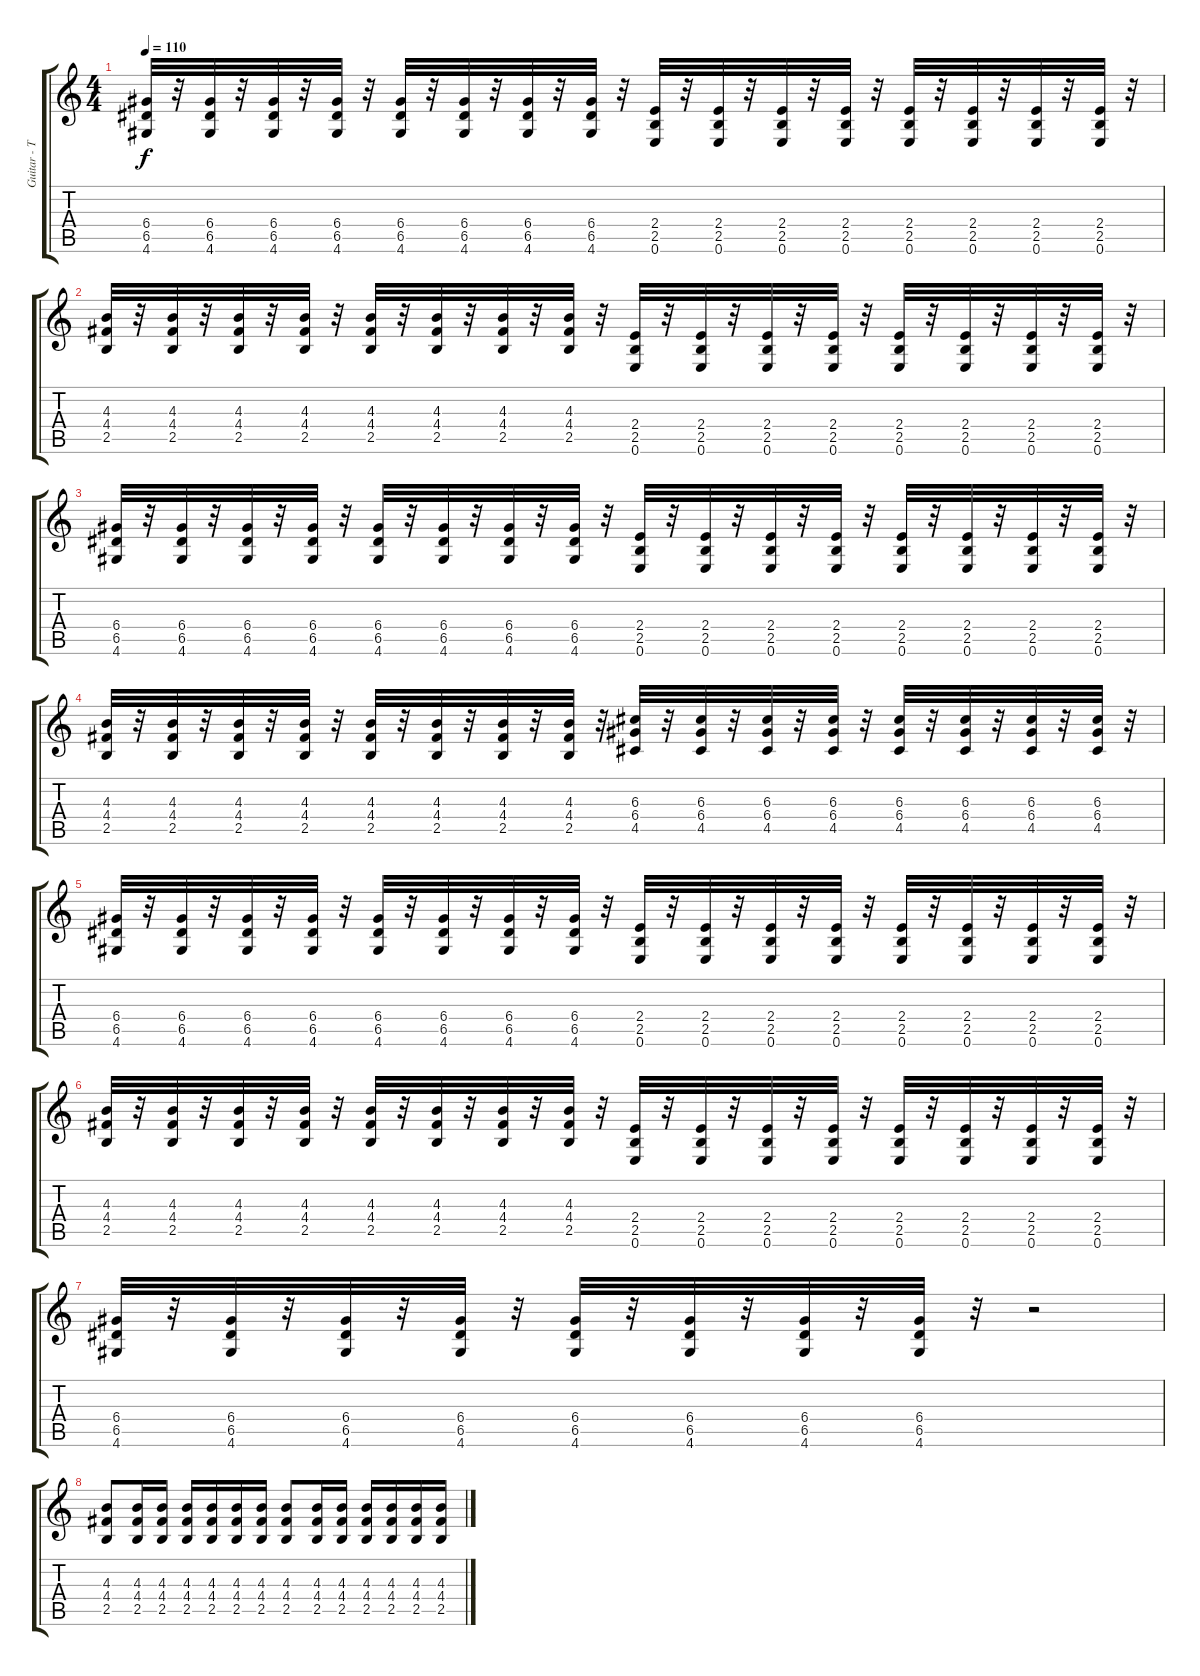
\track ("Guitar - Tom Mattew Delonge" "Guitar - T") {instrument overdrivenguitar}
\staff {score tabs}
\tuning (E4 B3 G3 D3 A2 E2) {hide}
\ts (4 4)
\tempo 110
\clef g2
\ks c
(6.4 6.5 4.6).32{dy f} r.32 (6.4 6.5 4.6).32 r.32 (6.4 6.5 4.6).32 r.32 (6.4 6.5 4.6).32 r.32 (6.4 6.5 4.6).32 r.32 (6.4 6.5 4.6).32 r.32 (6.4 6.5 4.6).32 r.32 (6.4 6.5 4.6).32 r.32 (2.4 2.5 0.6).32 r.32 (2.4 2.5 0.6).32 r.32 (2.4 2.5 0.6).32 r.32 (2.4 2.5 0.6).32 r.32 (2.4 2.5 0.6).32 r.32 (2.4 2.5 0.6).32 r.32 (2.4 2.5 0.6).32 r.32 (2.4 2.5 0.6).32 r.32 |
(4.3 4.4 2.5).32 r.32 (4.3 4.4 2.5).32 r.32 (4.3 4.4 2.5).32 r.32 (4.3 4.4 2.5).32 r.32 (4.3 4.4 2.5).32 r.32 (4.3 4.4 2.5).32 r.32 (4.3 4.4 2.5).32 r.32 (4.3 4.4 2.5).32 r.32 (2.4 2.5 0.6).32 r.32 (2.4 2.5 0.6).32 r.32 (2.4 2.5 0.6).32 r.32 (2.4 2.5 0.6).32 r.32 (2.4 2.5 0.6).32 r.32 (2.4 2.5 0.6).32 r.32 (2.4 2.5 0.6).32 r.32 (2.4 2.5 0.6).32 r.32 |
(6.4 6.5 4.6).32 r.32 (6.4 6.5 4.6).32 r.32 (6.4 6.5 4.6).32 r.32 (6.4 6.5 4.6).32 r.32 (6.4 6.5 4.6).32 r.32 (6.4 6.5 4.6).32 r.32 (6.4 6.5 4.6).32 r.32 (6.4 6.5 4.6).32 r.32 (2.4 2.5 0.6).32 r.32 (2.4 2.5 0.6).32 r.32 (2.4 2.5 0.6).32 r.32 (2.4 2.5 0.6).32 r.32 (2.4 2.5 0.6).32 r.32 (2.4 2.5 0.6).32 r.32 (2.4 2.5 0.6).32 r.32 (2.4 2.5 0.6).32 r.32 |
(4.3 4.4 2.5).32 r.32 (4.3 4.4 2.5).32 r.32 (4.3 4.4 2.5).32 r.32 (4.3 4.4 2.5).32 r.32 (4.3 4.4 2.5).32 r.32 (4.3 4.4 2.5).32 r.32 (4.3 4.4 2.5).32 r.32 (4.3 4.4 2.5).32 r.32 (6.3 6.4 4.5).32 r.32 (6.3 6.4 4.5).32 r.32 (6.3 6.4 4.5).32 r.32 (6.3 6.4 4.5).32 r.32 (6.3 6.4 4.5).32 r.32 (6.3 6.4 4.5).32 r.32 (6.3 6.4 4.5).32 r.32 (6.3 6.4 4.5).32 r.32 |
(6.4 6.5 4.6).32 r.32 (6.4 6.5 4.6).32 r.32 (6.4 6.5 4.6).32 r.32 (6.4 6.5 4.6).32 r.32 (6.4 6.5 4.6).32 r.32 (6.4 6.5 4.6).32 r.32 (6.4 6.5 4.6).32 r.32 (6.4 6.5 4.6).32 r.32 (2.4 2.5 0.6).32 r.32 (2.4 2.5 0.6).32 r.32 (2.4 2.5 0.6).32 r.32 (2.4 2.5 0.6).32 r.32 (2.4 2.5 0.6).32 r.32 (2.4 2.5 0.6).32 r.32 (2.4 2.5 0.6).32 r.32 (2.4 2.5 0.6).32 r.32 |
(4.3 4.4 2.5).32 r.32 (4.3 4.4 2.5).32 r.32 (4.3 4.4 2.5).32 r.32 (4.3 4.4 2.5).32 r.32 (4.3 4.4 2.5).32 r.32 (4.3 4.4 2.5).32 r.32 (4.3 4.4 2.5).32 r.32 (4.3 4.4 2.5).32 r.32 (2.4 2.5 0.6).32 r.32 (2.4 2.5 0.6).32 r.32 (2.4 2.5 0.6).32 r.32 (2.4 2.5 0.6).32 r.32 (2.4 2.5 0.6).32 r.32 (2.4 2.5 0.6).32 r.32 (2.4 2.5 0.6).32 r.32 (2.4 2.5 0.6).32 r.32 |
(6.4 6.5 4.6).32 r.32 (6.4 6.5 4.6).32 r.32 (6.4 6.5 4.6).32 r.32 (6.4 6.5 4.6).32 r.32 (6.4 6.5 4.6).32 r.32 (6.4 6.5 4.6).32 r.32 (6.4 6.5 4.6).32 r.32 (6.4 6.5 4.6).32 r.32 r.2 |
(4.3 4.4 2.5).8 (4.3 4.4 2.5).16 (4.3 4.4 2.5).16 (4.3 4.4 2.5).16 (4.3 4.4 2.5).16 (4.3 4.4 2.5).16 (4.3 4.4 2.5).16 (4.3 4.4 2.5).8 (4.3 4.4 2.5).16 (4.3 4.4 2.5).16 (4.3 4.4 2.5).16 (4.3 4.4 2.5).16 (4.3 4.4 2.5).16 (4.3 4.4 2.5).16
